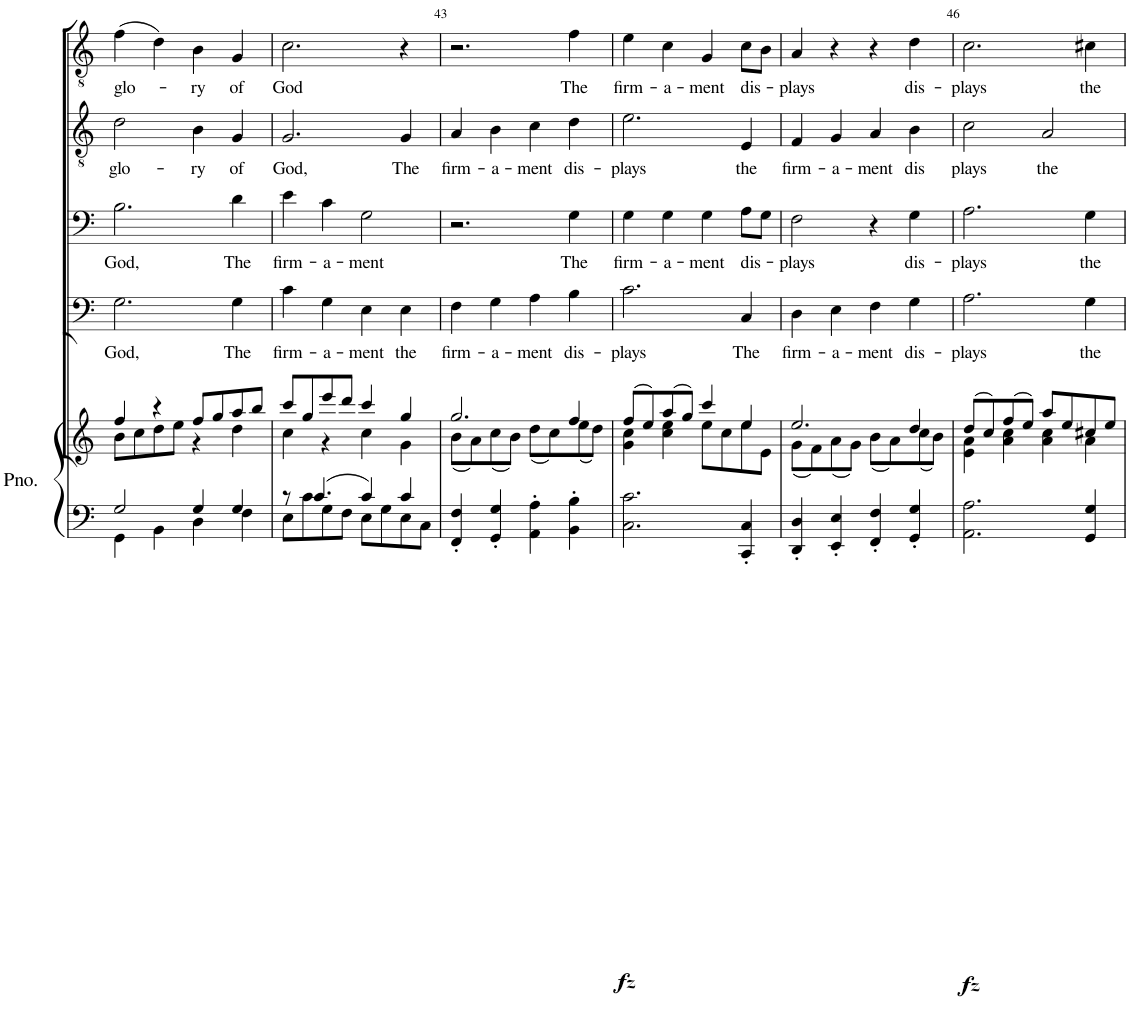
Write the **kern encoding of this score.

**kern	**kern	**dynam	**kern	**text	**kern	**text	**kern	**text	**kern	**text
*part5	*part5	*part5	*part4	*part4	*part3	*part3	*part2	*part2	*part1	*part1
*staff6	*staff5	*staff5/6	*staff4	*staff4	*staff3	*staff3	*staff2	*staff2	*staff1	*staff1
*I"Piano	*	*	*I"Bass	*	*I"Bass	*	*I"Tenor	*	*I"Bass	*
*I'Pno.	*	*	*I'B	*	*I'B	*	*I'T	*	*I'B	*
!!LO:PB:g=z
*clefF4	*clefG2	*	*clefF4	*	*clefF4	*	*clefGv2	*	*clefGv2	*
*k[]	*k[]	*	*k[]	*	*k[]	*	*k[]	*	*k[]	*
*M4/4	*M4/4	*	*M4/4	*	*M4/4	*	*M4/4	*	*M4/4	*
*met(c|)	*met(c|)	*	*met(c|)	*	*met(c|)	*	*met(c|)	*	*met(c|)	*
=41	=41	=41	=41	=41	=41	=41	=41	=41	=41	=41
*^	*^	*	*	*	*	*	*	*	*	*
!	!	!	!	!	!	!LO:LY:b	!	!LO:LY:b	!	!LO:LY:b	!	!LO:LY:b
2G/	4GG\	4ff/	8b\L	.	2.G\	God,	2.B\	God,	2d\	glo-	(4f\	glo-
.	.	.	8cc\	.	.	.	.	.	.	.	.	.
.	4BB\	4r	8dd\	.	.	.	.	.	.	.	4d\)	.
.	.	.	8ee\J	.	.	.	.	.	.	.	.	.
!	!	!	!	!	!	!	!	!	!	!LO:LY:b	!	!LO:LY:b
4G/	4D\	8ff/L	4r	.	.	.	.	.	4B\	-ry	4B\	-ry
.	.	8gg/	.	.	.	.	.	.	.	.	.	.
!	!	!	!	!	!	!LO:LY:b	!	!LO:LY:b	!	!LO:LY:b	!	!LO:LY:b
4G/	4F\	8aa/	4dd\	.	4G\	The	4d\	The	4G/	of	4G/	of
.	.	8bb/J	.	.	.	.	.	.	.	.	.	.
=42	=42	=42	=42	=42	=42	=42	=42	=42	=42	=42	=42	=42
!	!	!	!	!	!	!LO:LY:b	!	!LO:LY:b	!	!LO:LY:b	!	!LO:LY:b
8r	8E\L	8ccc/L	4cc\	.	4c\	firm-	4e\	firm-	2.G/	God,	2.c\	God
4.c/	8c\	8gg/	.	.	.	.	.	.	.	.	.	.
!	!	!	!	!	!	!LO:LY:b	!	!LO:LY:b	!	!	!	!
.	8G\	8eee/	4r	.	4G\	-a-	4c\	-a-	.	.	.	.
.	8F\J	8ddd/J	.	.	.	.	.	.	.	.	.	.
!	!	!	!	!	!	!LO:LY:b	!	!LO:LY:b	!	!	!	!
4c/	8E\L	4ccc/	4cc\	.	4E\	-ment	2G\	-ment	.	.	.	.
.	8G\	.	.	.	.	.	.	.	.	.	.	.
!	!	!	!	!	!	!LO:LY:b	!	!	!	!LO:LY:b	!	!
4c/	8E\	4gg/	4g\	.	4E\	the	.	.	4G/	The	4r	.
.	8C\J	.	.	.	.	.	.	.	.	.	.	.
=43	=43	=43	=43	=43	=43	=43	=43	=43	=43	=43	=43	=43
!	!	!	!	!	!	!LO:LY:b	!	!	!	!LO:LY:b	!	!
*v	*v	*	*	*	*	*	*	*	*	*	*	*
4FF/' 4F/'	2.gg/	(8b\L	.	4F\	firm-	2.r	.	4A/	firm-	2.r	.
.	.	8a\)	.	.	.	.	.	.	.	.	.
!	!	!	!	!	!LO:LY:b	!	!	!	!LO:LY:b	!	!
4GG/' 4G/'	.	(8cc\	.	4G\	-a-	.	.	4B\	-a-	.	.
.	.	8b\J)	.	.	.	.	.	.	.	.	.
!	!	!	!	!	!LO:LY:b	!	!	!	!LO:LY:b	!	!
4AA\' 4A\'	.	(8dd\L	.	4A\	-ment	.	.	4c\	-ment	.	.
.	.	8cc\)	.	.	.	.	.	.	.	.	.
!	!	!	!	!	!LO:LY:b	!	!LO:LY:b	!	!LO:LY:b	!	!LO:LY:b
4BB\' 4B\'	4ff/	(8ee\	.	4B\	dis-	4G\	The	4d\	dis-	4f\	The
.	.	8dd\J)	.	.	.	.	.	.	.	.	.
=44	=44	=44	=44	=44	=44	=44	=44	=44	=44	=44	=44
!	!	!	!LO:DY:b=2	!	!LO:LY:b	!	!LO:LY:b	!	!LO:LY:b	!	!LO:LY:b
2.C\ 2.c\	(8ff/L	4g\ 4cc\	fz	2.c\	-plays	4G\	firm-	2.e\	-plays	4e\	firm-
.	8ee/)	.	.	.	.	.	.	.	.	.	.
!	!	!	!	!	!	!	!LO:LY:b	!	!	!	!LO:LY:b
.	(8aa/	4cc\ 4ee\	.	.	.	4G\	-a-	.	.	4c\	-a-
.	8gg/J)	.	.	.	.	.	.	.	.	.	.
!	!	!	!	!	!	!	!LO:LY:b	!	!	!	!LO:LY:b
.	4ccc/	8ee\L	.	.	.	4G\	-ment	.	.	4G/	-ment
.	.	8cc\	.	.	.	.	.	.	.	.	.
!	!	!	!	!	!LO:LY:b	!	!LO:LY:b	!	!LO:LY:b	!	!LO:LY:b
4CC/' 4C/'	4ee/	8ee\	.	4C/	The	8A\L	dis-	4E/	the	8c\L	dis-
.	.	8e\J	.	.	.	8G\J	.	.	.	8B\J	.
=45	=45	=45	=45	=45	=45	=45	=45	=45	=45	=45	=45
!	!	!	!	!	!LO:LY:b	!	!LO:LY:b	!	!LO:LY:b	!	!LO:LY:b
4DD/' 4D/'	2.ee/	(8g\L	.	4D\	firm-	2F\	-plays	4F/	firm-	4A/	-plays
.	.	8f\)	.	.	.	.	.	.	.	.	.
!	!	!	!	!	!LO:LY:b	!	!	!	!LO:LY:b	!	!
4EE/' 4E/'	.	(8a\	.	4E\	-a-	.	.	4G/	-a-	4r	.
.	.	8g\J)	.	.	.	.	.	.	.	.	.
!	!	!	!	!	!LO:LY:b	!	!	!	!LO:LY:b	!	!
4FF/' 4F/'	.	(8b\L	.	4F\	-ment	4r	.	4A/	-ment	4r	.
.	.	8a\)	.	.	.	.	.	.	.	.	.
!	!	!	!	!	!LO:LY:b	!	!LO:LY:b	!	!LO:LY:b	!	!LO:LY:b
4GG/' 4G/'	4dd/	(8cc\	.	4G\	dis-	4G\	dis-	4B\	dis	4d\	dis-
.	.	8b\J)	.	.	.	.	.	.	.	.	.
=46	=46	=46	=46	=46	=46	=46	=46	=46	=46	=46	=46
!	!	!	!LO:DY:b=2	!	!LO:LY:b	!	!LO:LY:b	!	!LO:LY:b	!	!LO:LY:b
2.AA\ 2.A\	(8dd/L	4e\ 4a\	fz	2.A\	-plays	2.A\	-plays	2c\	plays	2.c\	-plays
.	8cc/)	.	.	.	.	.	.	.	.	.	.
.	(8ff/	4a\ 4cc\	.	.	.	.	.	.	.	.	.
.	8ee/J)	.	.	.	.	.	.	.	.	.	.
!	!	!	!	!	!	!	!	!	!LO:LY:b	!	!
.	8aa/L	4a\ 4cc\	.	.	.	.	.	2A/	the	.	.
.	8ee/	.	.	.	.	.	.	.	.	.	.
!	!	!	!	!	!LO:LY:b	!	!LO:LY:b	!	!	!	!LO:LY:b
4GG/ 4G/	8cc#X/	4a\	.	4G\	the	4G\	the	.	.	4c#X\	the
.	8ee/J	.	.	.	.	.	.	.	.	.	.
*	*v	*v	*	*	*	*	*	*	*	*	*
=	=	=	=	=	=	=	=	=	=	=
*-	*-	*-	*-	*-	*-	*-	*-	*-	*-	*-
